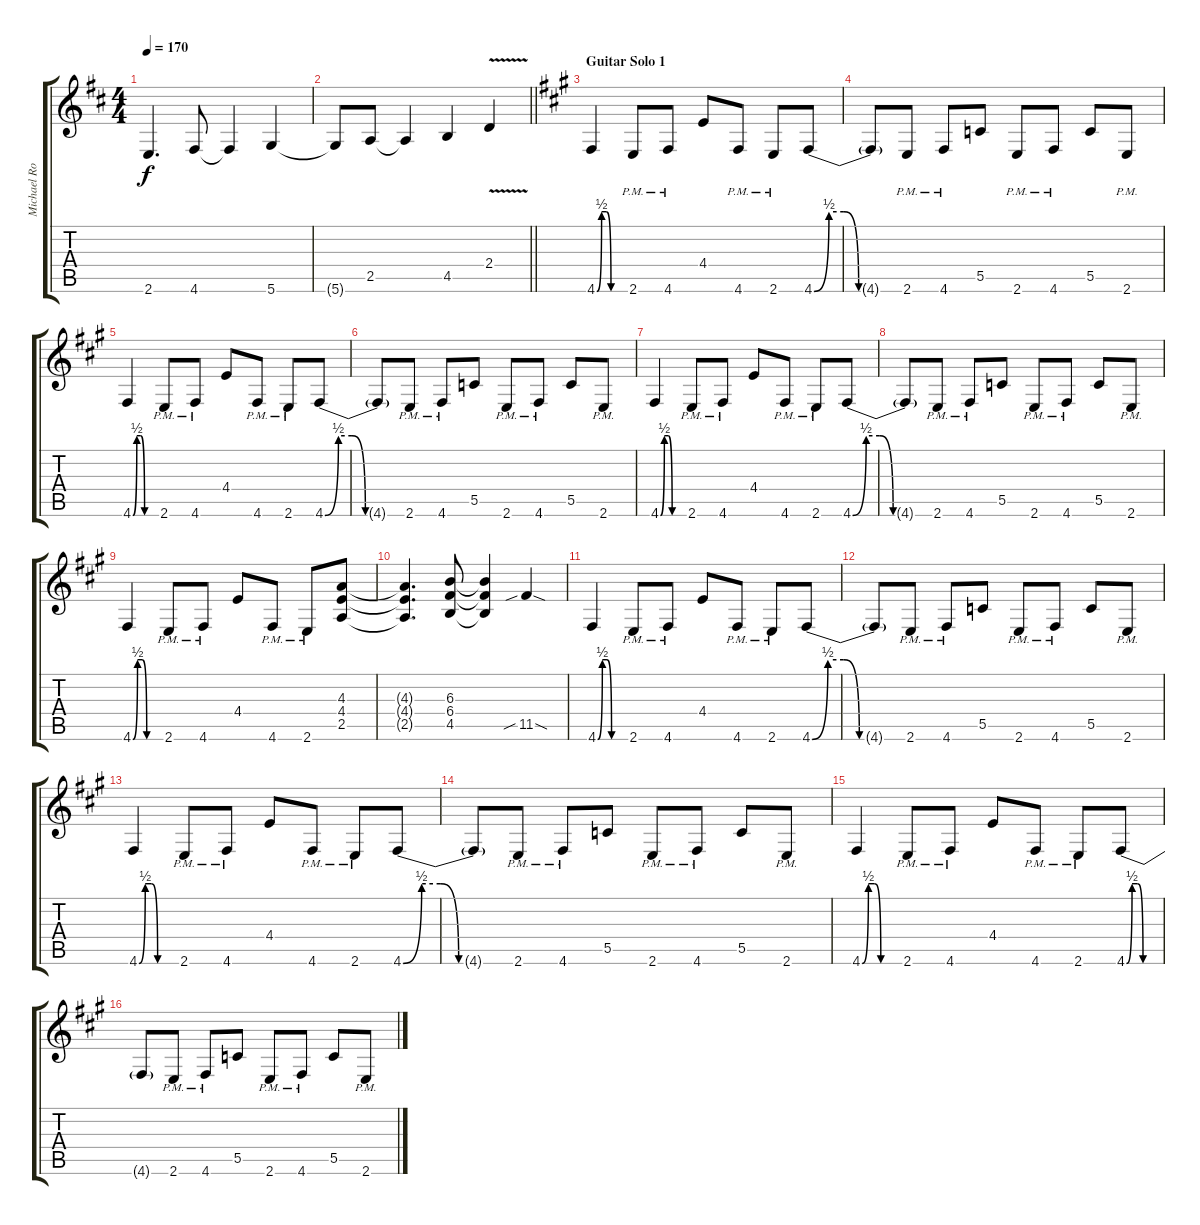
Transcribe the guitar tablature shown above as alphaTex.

\track ("Michael Romeo Gtr. L" "Michael Ro") {instrument distortionguitar}
\staff {score tabs}
\tuning (D4 A3 F3 C3 G2 D2) {hide}
\ts (4 4)
\tempo 170
\clef g2
\ks bminor
2.6.4{d dy f} 4.6.8 4.6{t}.4 5.6.4 |
\barLineRight lightlight
5.6{t}.8 2.5.8 2.5{t}.4 4.5.4 2.4{v}.4 |
\section ("" "Guitar Solo 1")
\ks f#minor
4.6{be (custom 0 0 10 2 20 2 30 0 60 0)}.4 2.6{pm}.8 4.6{pm}.8 4.4.8 4.6{pm}.8 2.6{pm}.8 4.6{be (custom 0 0 10 2 20 2 30 0 60 0)}.8 |
4.6{t}.8 2.6{pm}.8 4.6{pm}.8 5.5.8 2.6{pm}.8 4.6{pm}.8 5.5.8 2.6{pm}.8 |
4.6{be (custom 0 0 10 2 20 2 30 0 60 0)}.4 2.6{pm}.8 4.6{pm}.8 4.4.8 4.6{pm}.8 2.6{pm}.8 4.6{be (custom 0 0 10 2 20 2 30 0 60 0)}.8 |
4.6{t}.8 2.6{pm}.8 4.6{pm}.8 5.5.8 2.6{pm}.8 4.6{pm}.8 5.5.8 2.6{pm}.8 |
4.6{be (custom 0 0 10 2 20 2 30 0 60 0)}.4 2.6{pm}.8 4.6{pm}.8 4.4.8 4.6{pm}.8 2.6{pm}.8 4.6{be (custom 0 0 10 2 20 2 30 0 60 0)}.8 |
4.6{t}.8 2.6{pm}.8 4.6{pm}.8 5.5.8 2.6{pm}.8 4.6{pm}.8 5.5.8 2.6{pm}.8 |
4.6{be (custom 0 0 10 2 20 2 30 0 60 0)}.4 2.6{pm}.8 4.6{pm}.8 4.4.8 4.6{pm}.8 2.6{pm}.8 (4.3 4.4 2.5).8 |
(4.3{t} 4.4{t} 2.5{t}).4{d} (6.3 6.4 4.5).8 (6.3{t} 6.4{t} 4.5{t}).4 11.5{sib sod}.4 |
4.6{be (custom 0 0 10 2 20 2 30 0 60 0)}.4 2.6{pm}.8 4.6{pm}.8 4.4.8 4.6{pm}.8 2.6{pm}.8 4.6{be (custom 0 0 10 2 20 2 30 0 60 0)}.8 |
4.6{t}.8 2.6{pm}.8 4.6{pm}.8 5.5.8 2.6{pm}.8 4.6{pm}.8 5.5.8 2.6{pm}.8 |
4.6{be (custom 0 0 10 2 20 2 30 0 60 0)}.4 2.6{pm}.8 4.6{pm}.8 4.4.8 4.6{pm}.8 2.6{pm}.8 4.6{be (custom 0 0 10 2 20 2 30 0 60 0)}.8 |
4.6{t}.8 2.6{pm}.8 4.6{pm}.8 5.5.8 2.6{pm}.8 4.6{pm}.8 5.5.8 2.6{pm}.8 |
4.6{be (custom 0 0 10 2 20 2 30 0 60 0)}.4 2.6{pm}.8 4.6{pm}.8 4.4.8 4.6{pm}.8 2.6{pm}.8 4.6{be (custom 0 0 10 2 20 2 30 0 60 0)}.8 |
4.6{t}.8 2.6{pm}.8 4.6{pm}.8 5.5.8 2.6{pm}.8 4.6{pm}.8 5.5.8 2.6{pm}.8
